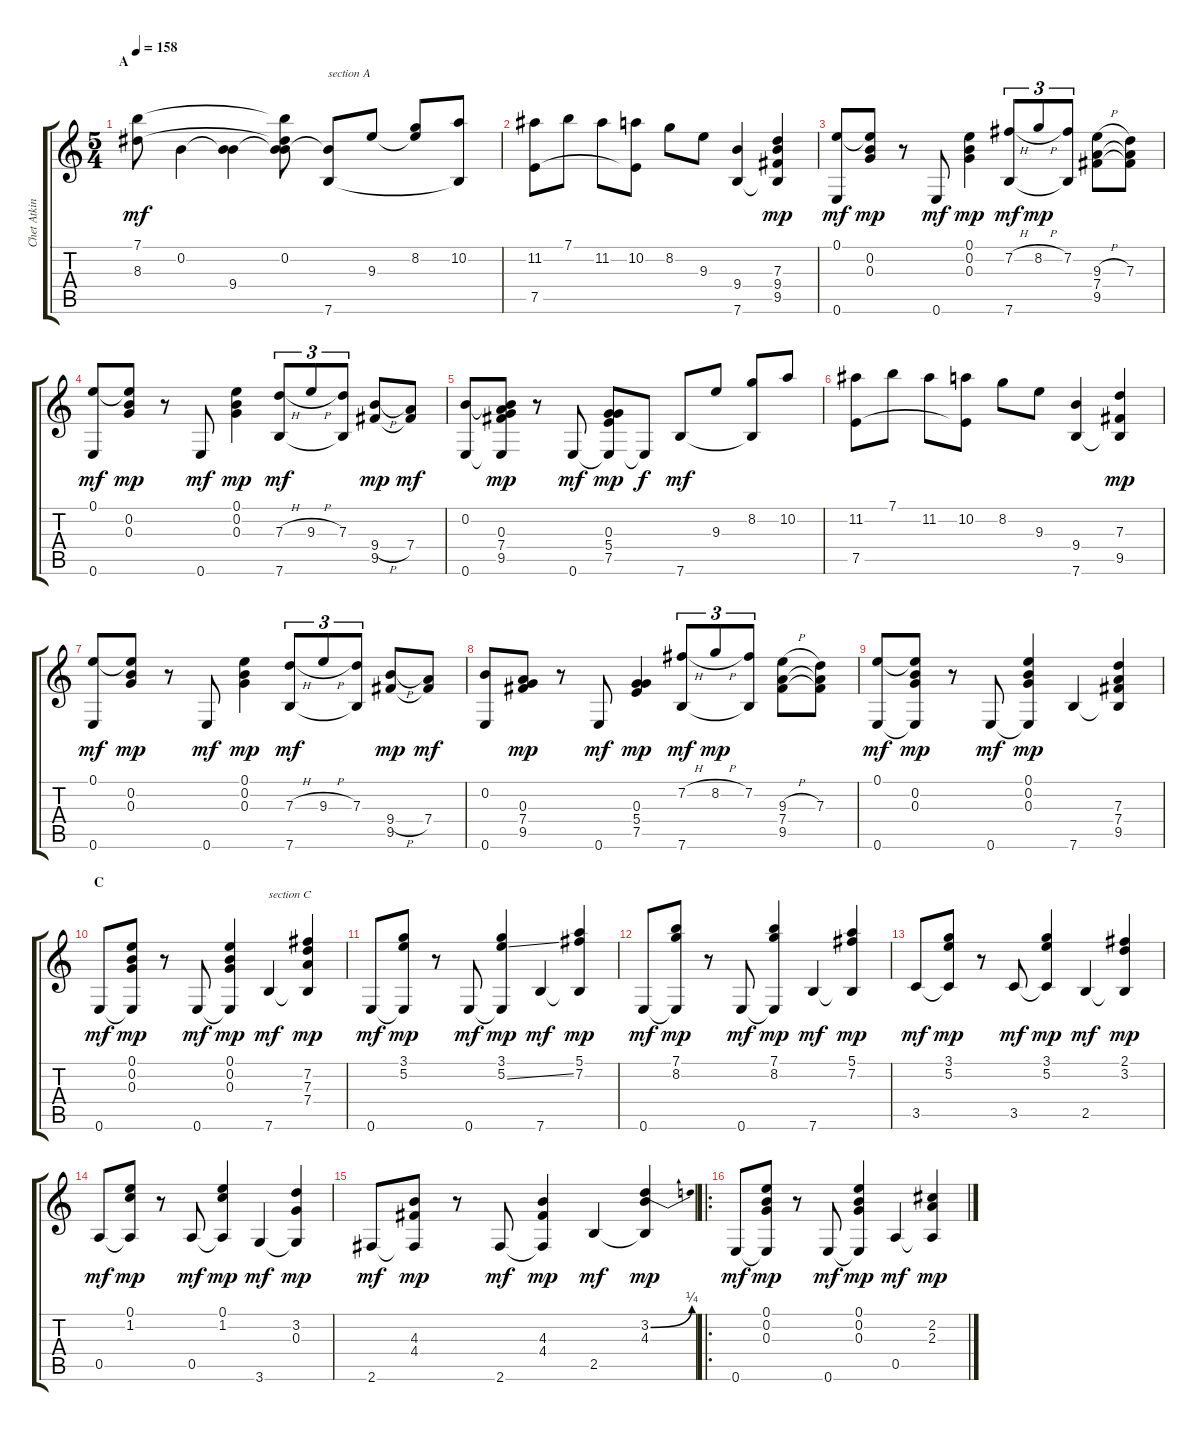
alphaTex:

\track ("Chet Atkins" "Chet Atkin") {instrument electricguitarjazz}
\staff {score tabs}
\tuning (E4 B3 G3 D3 A2 E2) {hide}
\ts (5 4)
\section ("" "A")
\tempo 158
\clef g2
\ks c
(7.1 8.3).8{dy mf} 0.2.4 (0.2{t} 9.4).4 (7.1{t} 0.2 8.3{t} 9.4{t}).8 (0.2{t} 7.6).8{txt "section A"} 9.3.8 (8.2 9.3{t}).8 (10.2 7.6{t}).8 |
(11.2 7.5).8 7.1.8 11.2.8 (10.2 7.5{t}).8 8.2.8 9.3.8 (9.4 7.6).4 (7.3 9.4 9.5 7.6{t}).4{dy mp} |
(0.1 0.6).8{dy mf} (0.1{t} 0.2 0.3).8{dy mp} r.8 0.6.8{dy mf} (0.1 0.2 0.3).4{dy mp} (7.2{h} 7.6).8{tu (3 2) dy mf} 8.2{h}.8{tu (3 2) dy mp} (7.2 7.6{t}).8{tu (3 2)} (9.3{h} 7.4 9.5).8 (7.3 7.4{t} 9.5{t}).8 |
(0.1 0.6).8{dy mf} (0.1{t} 0.2 0.3).8{dy mp} r.8 0.6.8{dy mf} (0.1 0.2 0.3).4{dy mp} (7.3{h} 7.6).8{tu (3 2) dy mf} 9.3{h}.8{tu (3 2)} (7.3 7.6{t}).8{tu (3 2)} (9.4{h} 9.5).8{dy mp} (7.4 9.5{t}).8{dy mf} |
(0.2 0.6).8 (0.2{t} 0.3 7.4 9.5 0.6{t}).8{dy mp} r.8 0.6.8{dy mf} (0.3 5.4 7.5 0.6{t}).8{dy mp} 0.6{t}.8{dy f} 7.6.8{dy mf} 9.3.8 (8.2 7.6{t}).8 10.2.8 |
(11.2 7.5).8 7.1.8 11.2.8 (10.2 7.5{t}).8 8.2.8 9.3.8 (9.4 7.6).4 (7.3 9.5 7.6{t}).4{dy mp} |
(0.1 0.6).8{dy mf} (0.1{t} 0.2 0.3).8{dy mp} r.8 0.6.8{dy mf} (0.1 0.2 0.3).4{dy mp} (7.3{h} 7.6).8{tu (3 2) dy mf} 9.3{h}.8{tu (3 2)} (7.3 7.6{t}).8{tu (3 2)} (9.4{h} 9.5).8{dy mp} (7.4 9.5{t}).8{dy mf} |
(0.2 0.6).8 (0.3 7.4 9.5).8{dy mp} r.8 0.6.8{dy mf} (0.3 5.4 7.5).4{dy mp} (7.2{h} 7.6).8{tu (3 2) dy mf} 8.2{h}.8{tu (3 2) dy mp} (7.2 7.6{t}).8{tu (3 2)} (9.3{h} 7.4 9.5).8 (7.3 7.4{t} 9.5{t}).8 |
(0.1 0.6).8{dy mf} (0.1{t} 0.2 0.3 0.6{t}).8{dy mp} r.8 0.6.8{dy mf} (0.1 0.2 0.3 0.6{t}).4{dy mp} 7.6.4 (7.3 7.4 9.5 7.6{t}).4 |
\section ("" "C")
0.6.8{dy mf} (0.1 0.2 0.3 0.6{t}).8{dy mp} r.8 0.6.8{dy mf} (0.1 0.2 0.3 0.6{t}).4{dy mp} 7.6.4{txt "section C" dy mf} (7.2 7.3 7.4 7.6{t}).4{dy mp} |
0.6.8{dy mf} (3.1 5.2 0.6{t}).8{dy mp} r.8 0.6.8{dy mf} (3.1 5.2{ss} 0.6{t}).4{dy mp} 7.6.4{dy mf} (5.1 7.2 7.6{t}).4{dy mp} |
0.6.8{dy mf} (7.1 8.2 0.6{t}).8{dy mp} r.8 0.6.8{dy mf} (7.1 8.2 0.6{t}).4{dy mp} 7.6.4{dy mf} (5.1 7.2 7.6{t}).4{dy mp} |
3.5.8{dy mf} (3.1 5.2 3.5{t}).8{dy mp} r.8 3.5.8{dy mf} (3.1 5.2 3.5{t}).4{dy mp} 2.5.4{dy mf} (2.1 3.2 2.5{t}).4{dy mp} |
0.5.8{dy mf} (0.1 1.2 0.5{t}).8{dy mp} r.8 0.5.8{dy mf} (0.1 1.2 0.5{t}).4{dy mp} 3.6.4{dy mf} (3.2 0.3 3.6{t}).4{dy mp} |
2.6.8{dy mf} (4.3 4.4 2.6{t}).8{dy mp} r.8 2.6.8{dy mf} (4.3 4.4 2.6{t}).4{dy mp} 2.5.4{dy mf} (3.2{be (bend 0 0 60 1)} 4.3 2.5{t}).4{dy mp} |
\ro
0.6.8{dy mf} (0.1 0.2 0.3 0.6{t}).8{dy mp} r.8 0.6.8{dy mf} (0.1 0.2 0.3 0.6{t}).4{dy mp} 0.5.4{dy mf} (2.2 2.3 0.5{t}).4{dy mp}
